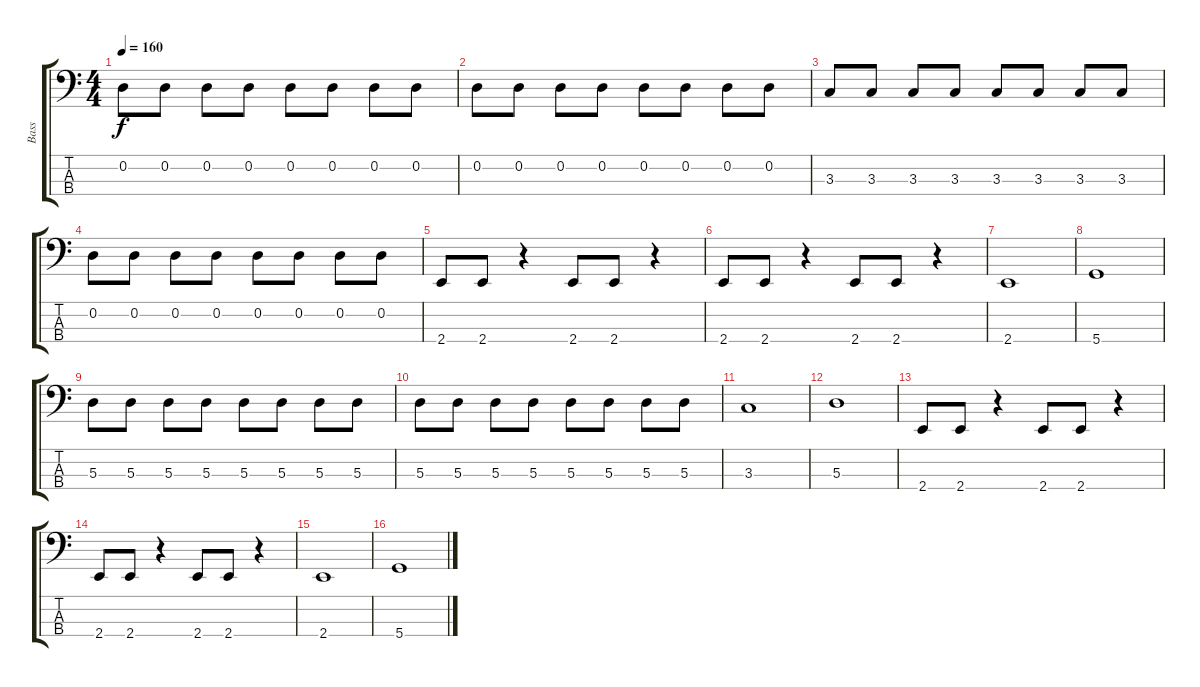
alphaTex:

\track ("Bass" "Bass") {instrument electricbasspick}
\staff {score tabs}
\tuning (G2 D2 A1 D1) {hide}
\ts (4 4)
\tempo 160
\clef f4
\ks c
0.2.8{dy f} 0.2.8 0.2.8 0.2.8 0.2.8 0.2.8 0.2.8 0.2.8 |
0.2.8 0.2.8 0.2.8 0.2.8 0.2.8 0.2.8 0.2.8 0.2.8 |
3.3.8 3.3.8 3.3.8 3.3.8 3.3.8 3.3.8 3.3.8 3.3.8 |
0.2.8 0.2.8 0.2.8 0.2.8 0.2.8 0.2.8 0.2.8 0.2.8 |
2.4.8 2.4.8 r.4 2.4.8 2.4.8 r.4 |
2.4.8 2.4.8 r.4 2.4.8 2.4.8 r.4 |
2.4.1 |
5.4.1 |
5.3.8 5.3.8 5.3.8 5.3.8 5.3.8 5.3.8 5.3.8 5.3.8 |
5.3.8 5.3.8 5.3.8 5.3.8 5.3.8 5.3.8 5.3.8 5.3.8 |
3.3.1 |
5.3.1 |
2.4.8 2.4.8 r.4 2.4.8 2.4.8 r.4 |
2.4.8 2.4.8 r.4 2.4.8 2.4.8 r.4 |
2.4.1 |
5.4.1
